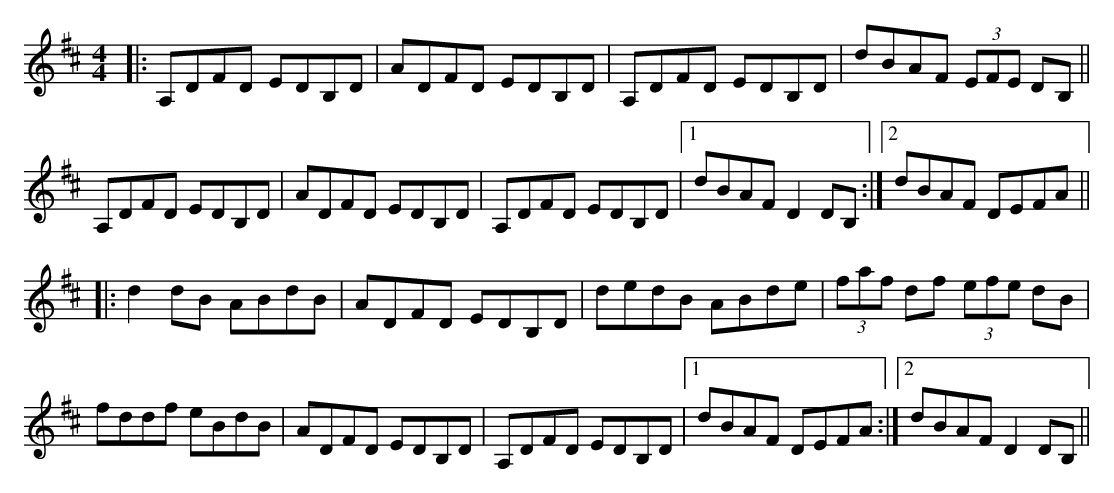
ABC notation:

X:1
M:4/4
K:D
|:A,DFD EDB,D|ADFD EDB,D|A,DFD EDB,D|dBAF (3EFE DB,||
A,DFD EDB,D|ADFD EDB,D|A,DFD EDB,D|1 dBAF D2 DB,:|2 dBAF DEFA||
|:d2 dB ABdB|ADFD EDB,D|dedB ABde|(3faf df (3efe dB|
fddf eBdB|ADFD EDB,D|A,DFD EDB,D|1 dBAF DEFA:|2 dBAF D2 DB,||
